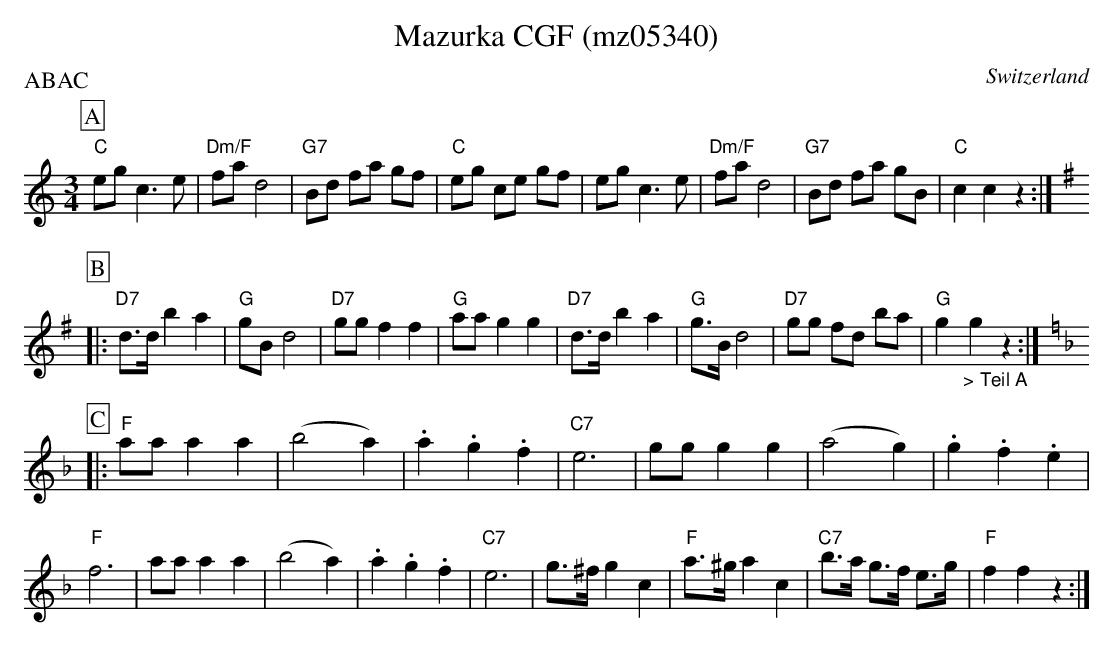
X:1
T: Mazurka CGF (mz05340)
O:Switzerland
M:3/4
L:1/8
P:ABAC
K:C major
[P:A] "C"eg c3e | "Dm/F"fa d4 | "G7"Bd fa gf | "C"eg ce gf | eg c3e | "Dm/F"fa d4 | "G7"Bd fa gB | "C"c2c2z2 :| [K:G]
[P:B] |: "D7"d>d b2a2 | "G"gB d4 | "D7"gg f2f2 | "G"aa g2g2 | "D7"d>d b2a2 | "G"g>B d4 | "D7"gg fd ba | "G"g2"_> Teil A"g2z2 :| [K:F]
[P:C] |: "F"aa a2a2 | (b4a2) | .a2.g2.f2 | "C7"e6 | gg g2g2 | (a4g2) | .g2.f2.e2 |
"F"f6 | aa a2a2 | (b4a2) | .a2.g2.f2 | "C7"e6 | g>^f g2c2 | "F"a>^g a2c2 | "C7"b>a g>f e>g | "F"f2f2z2 :|
